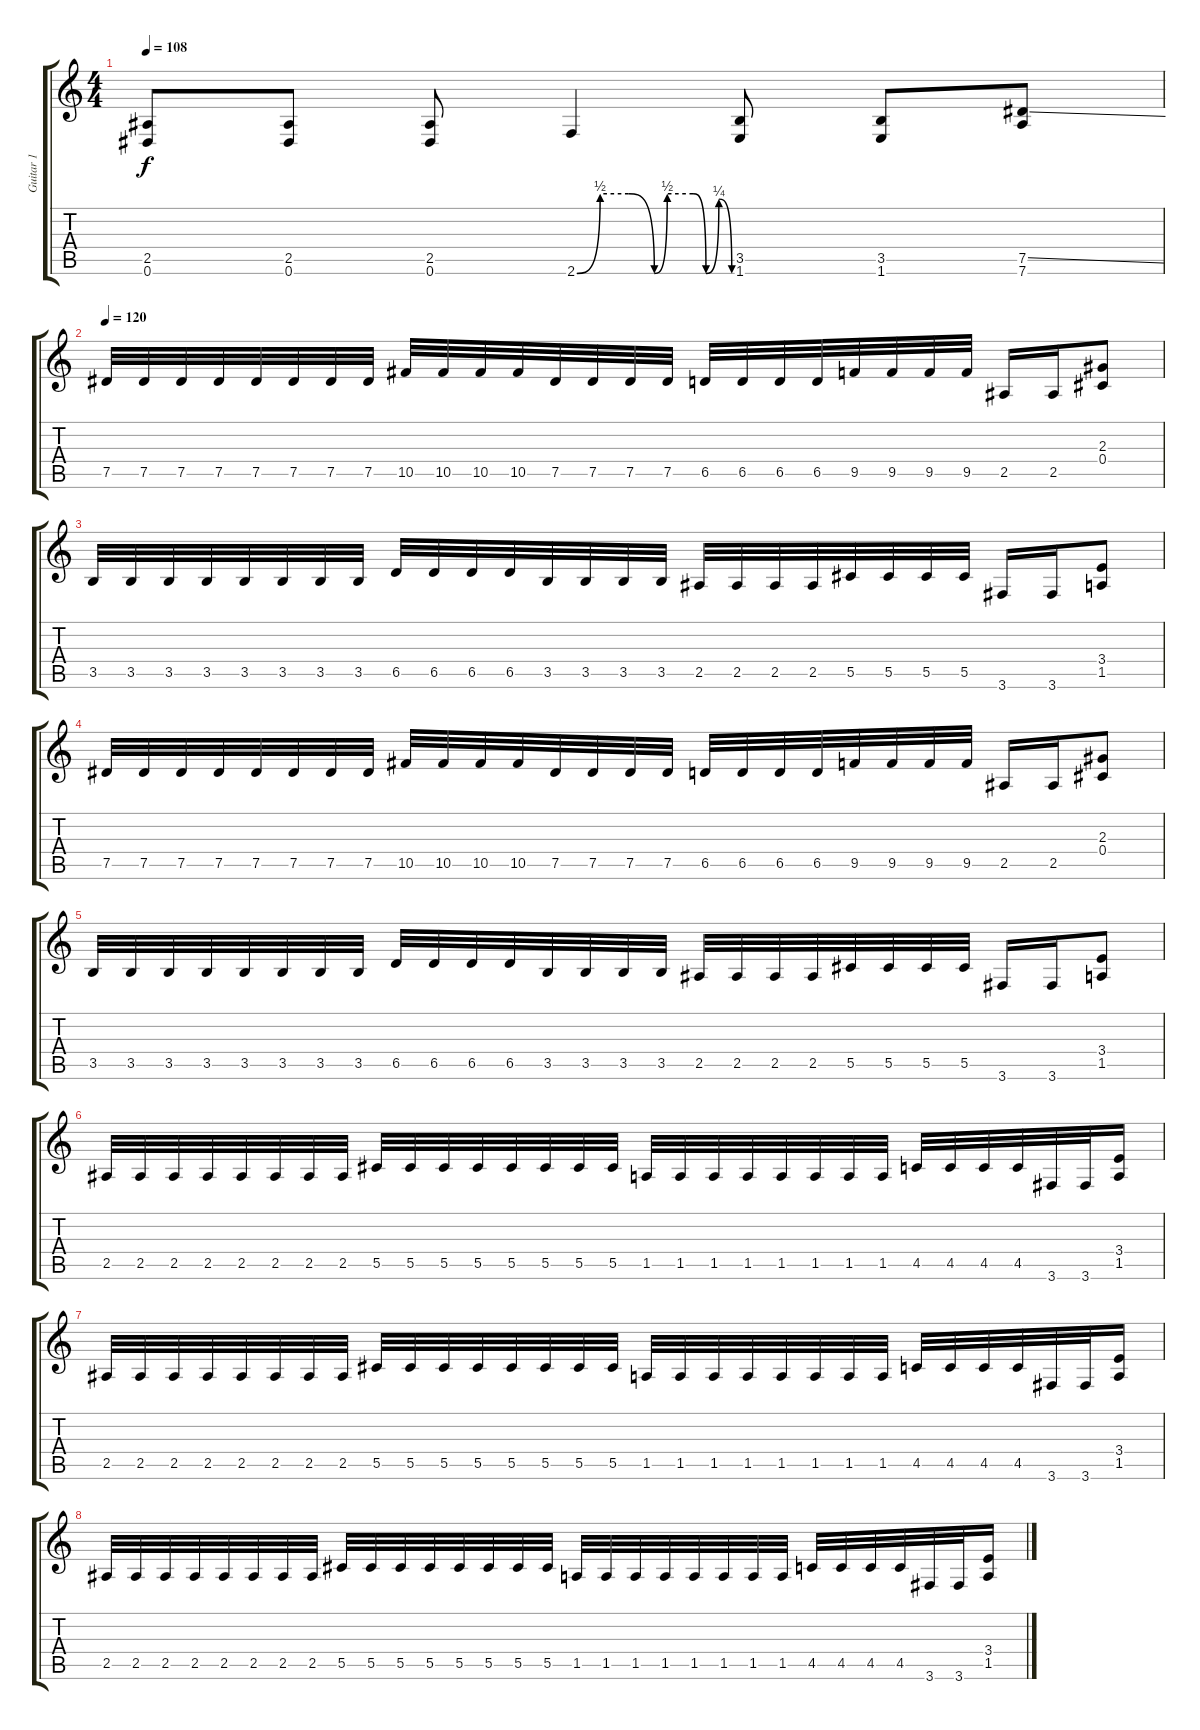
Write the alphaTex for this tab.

\track ("Guitar 1" "Guitar 1") {instrument distortionguitar}
\staff {score tabs}
\tuning (Eb4 Bb3 Gb3 Db3 Ab2 Eb2) {hide}
\ts (4 4)
\tempo 108
\clef g2
\ks c
(2.5 0.6).8{dy f} (2.5 0.6).8 (2.5 0.6).8 2.6{be (custom 0 0 9 2 20 2 30 0 35 2 45 2 50 0 55 1 60 0)}.4 (3.5 1.6).8 (3.5 1.6).8 (7.5{ss} 7.6).8 |
\tempo 120
7.5.32 7.5.32 7.5.32 7.5.32 7.5.32 7.5.32 7.5.32 7.5.32 10.5.32 10.5.32 10.5.32 10.5.32 7.5.32 7.5.32 7.5.32 7.5.32 6.5.32 6.5.32 6.5.32 6.5.32 9.5.32 9.5.32 9.5.32 9.5.32 2.5.16 2.5.16 (2.3 0.4).8 |
3.5.32 3.5.32 3.5.32 3.5.32 3.5.32 3.5.32 3.5.32 3.5.32 6.5.32 6.5.32 6.5.32 6.5.32 3.5.32 3.5.32 3.5.32 3.5.32 2.5.32 2.5.32 2.5.32 2.5.32 5.5.32 5.5.32 5.5.32 5.5.32 3.6.16 3.6.16 (3.4 1.5).8 |
7.5.32 7.5.32 7.5.32 7.5.32 7.5.32 7.5.32 7.5.32 7.5.32 10.5.32 10.5.32 10.5.32 10.5.32 7.5.32 7.5.32 7.5.32 7.5.32 6.5.32 6.5.32 6.5.32 6.5.32 9.5.32 9.5.32 9.5.32 9.5.32 2.5.16 2.5.16 (2.3 0.4).8 |
3.5.32 3.5.32 3.5.32 3.5.32 3.5.32 3.5.32 3.5.32 3.5.32 6.5.32 6.5.32 6.5.32 6.5.32 3.5.32 3.5.32 3.5.32 3.5.32 2.5.32 2.5.32 2.5.32 2.5.32 5.5.32 5.5.32 5.5.32 5.5.32 3.6.16 3.6.16 (3.4 1.5).8 |
2.5.32 2.5.32 2.5.32 2.5.32 2.5.32 2.5.32 2.5.32 2.5.32 5.5.32 5.5.32 5.5.32 5.5.32 5.5.32 5.5.32 5.5.32 5.5.32 1.5.32 1.5.32 1.5.32 1.5.32 1.5.32 1.5.32 1.5.32 1.5.32 4.5.32 4.5.32 4.5.32 4.5.32 3.6.32 3.6.32 (3.4 1.5).16 |
2.5.32 2.5.32 2.5.32 2.5.32 2.5.32 2.5.32 2.5.32 2.5.32 5.5.32 5.5.32 5.5.32 5.5.32 5.5.32 5.5.32 5.5.32 5.5.32 1.5.32 1.5.32 1.5.32 1.5.32 1.5.32 1.5.32 1.5.32 1.5.32 4.5.32 4.5.32 4.5.32 4.5.32 3.6.32 3.6.32 (3.4 1.5).16 |
2.5.32 2.5.32 2.5.32 2.5.32 2.5.32 2.5.32 2.5.32 2.5.32 5.5.32 5.5.32 5.5.32 5.5.32 5.5.32 5.5.32 5.5.32 5.5.32 1.5.32 1.5.32 1.5.32 1.5.32 1.5.32 1.5.32 1.5.32 1.5.32 4.5.32 4.5.32 4.5.32 4.5.32 3.6.32 3.6.32 (3.4 1.5).16
